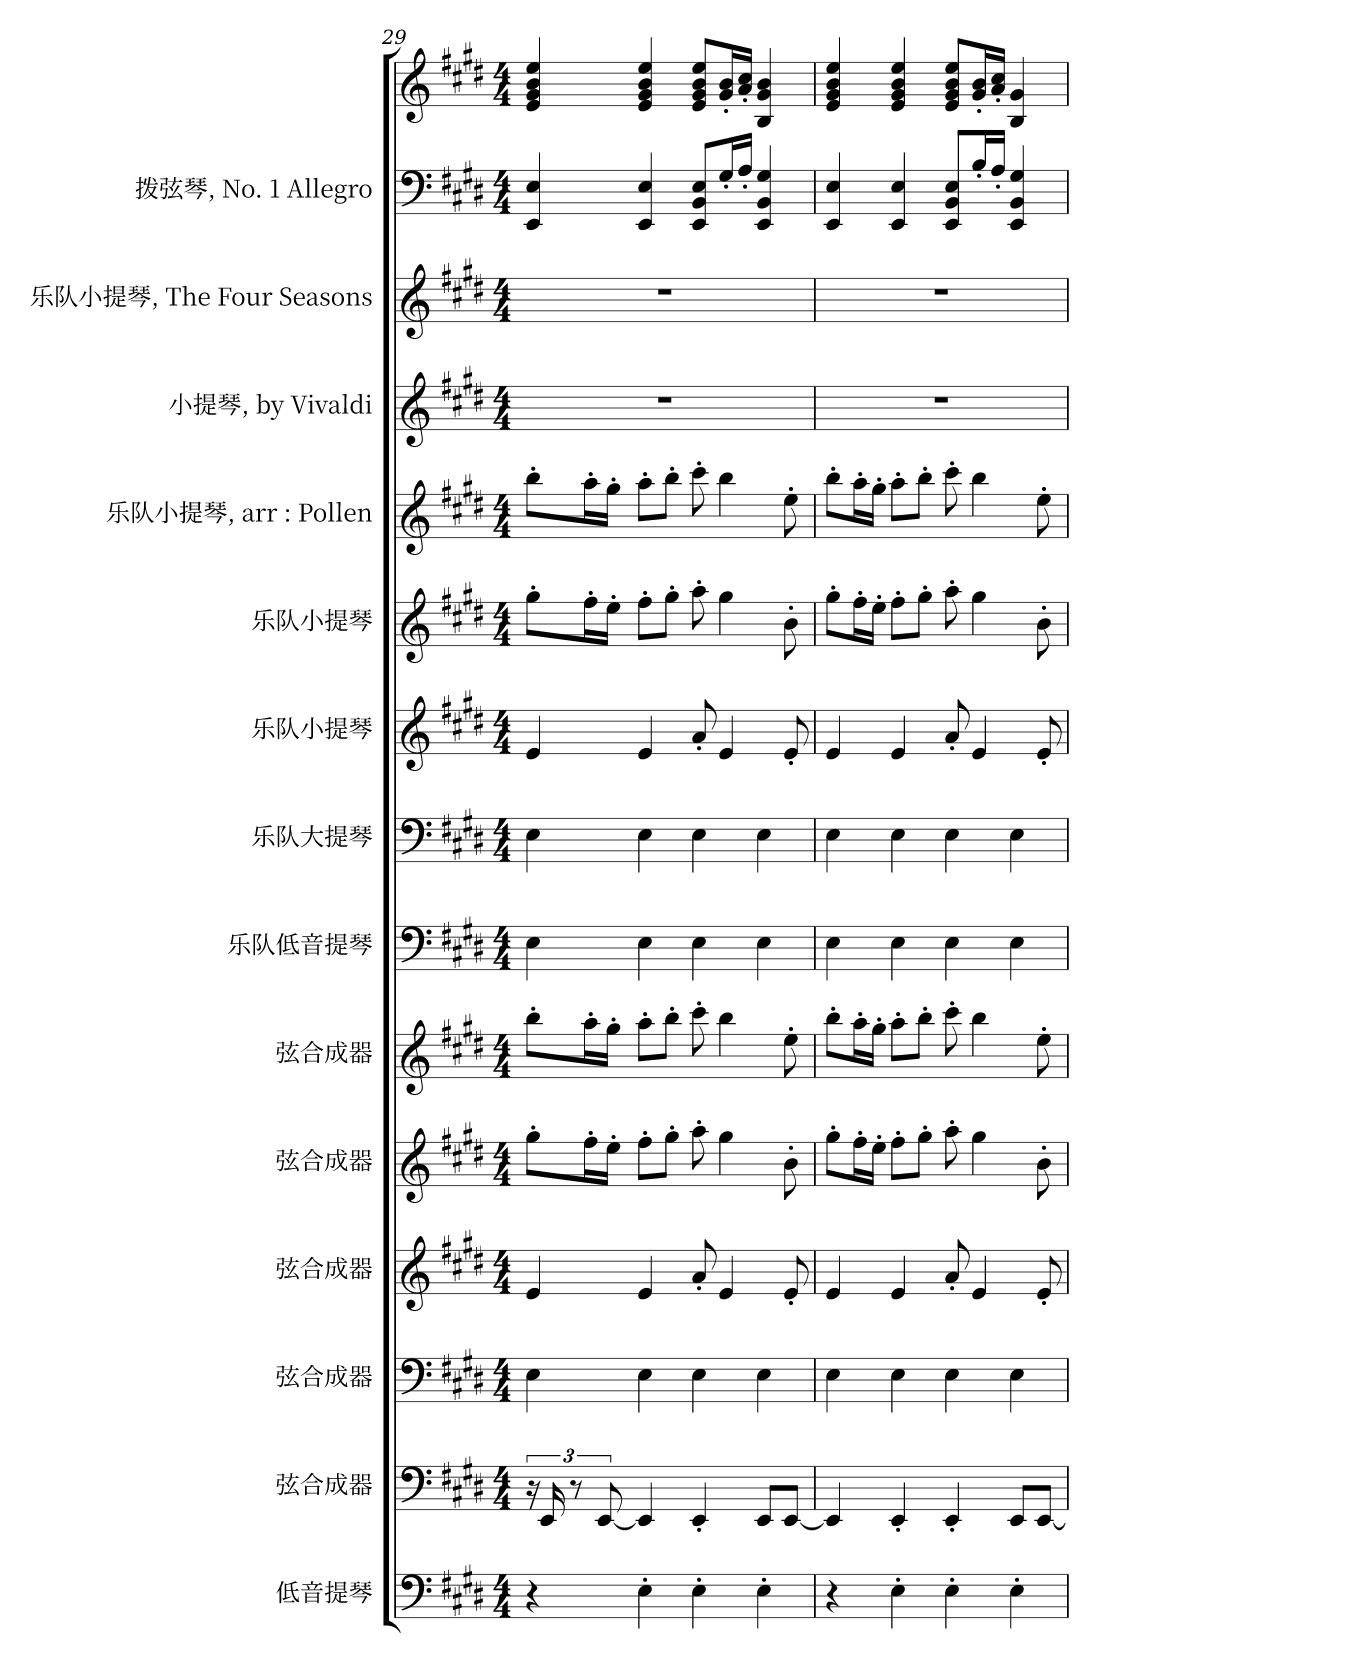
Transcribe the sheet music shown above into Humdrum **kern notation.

**kern	**kern	**kern	**kern	**kern	**kern	**kern	**kern	**kern	**kern	**kern	**kern	**kern	**kern	**kern
*part14	*part13	*part12	*part11	*part10	*part9	*part8	*part7	*part6	*part5	*part4	*part3	*part2	*part1	*part1
*staff15	*staff14	*staff13	*staff12	*staff11	*staff10	*staff9	*staff8	*staff7	*staff6	*staff5	*staff4	*staff3	*staff2	*staff1
*I"低音提琴	*I"弦合成器	*I"弦合成器	*I"弦合成器	*I"弦合成器	*I"弦合成器	*I"乐队低音提琴	*I"乐队大提琴	*I"乐队小提琴	*I"乐队小提琴	*I"乐队小提琴, arr : Pollen	*I"小提琴, by Vivaldi	*I"乐队小提琴, The Four Seasons	*I"拨弦琴, No. 1 Allegro	*
!!LO:PB:g=z
*clefF4	*clefF4	*clefF4	*clefG2	*clefG2	*clefG2	*clefF4	*clefF4	*clefG2	*clefG2	*clefG2	*clefG2	*clefG2	*clefF4	*clefG2
*ITrd7c12	*	*	*	*	*	*ITrd7c12	*	*	*	*	*	*	*	*
*k[f#c#g#d#]	*k[f#c#g#d#]	*k[f#c#g#d#]	*k[f#c#g#d#]	*k[f#c#g#d#]	*k[f#c#g#d#]	*k[f#c#g#d#]	*k[f#c#g#d#]	*k[f#c#g#d#]	*k[f#c#g#d#]	*k[f#c#g#d#]	*k[f#c#g#d#]	*k[f#c#g#d#]	*k[f#c#g#d#]	*k[f#c#g#d#]
*M4/4	*M4/4	*M4/4	*M4/4	*M4/4	*M4/4	*M4/4	*M4/4	*M4/4	*M4/4	*M4/4	*M4/4	*M4/4	*M4/4	*M4/4
=29	=29	=29	=29	=29	=29	=29	=29	=29	=29	=29	=29	=29	=29	=29
4r	24r	4E\	4e/	8gg#'\L	8bb'\L	4EE\	4E\	4e/	8gg#'\L	8bb'\L	1r	1r	4EE/ 4E/	4e/ 4g#/ 4b/ 4ee/
.	24EE/	.	.	.	.	.	.	.	.	.	.	.	.	.
.	12r	.	.	.	.	.	.	.	.	.	.	.	.	.
.	.	.	.	16ff#'\L	16aa'\L	.	.	.	16ff#'\L	16aa'\L	.	.	.	.
.	[12EE/	.	.	.	.	.	.	.	.	.	.	.	.	.
.	.	.	.	16ee'\JJ	16gg#'\JJ	.	.	.	16ee'\JJ	16gg#'\JJ	.	.	.	.
4EE'\	4EE/]	4E\	4e/	8ff#'\L	8aa'\L	4EE\	4E\	4e/	8ff#'\L	8aa'\L	.	.	4EE/ 4E/	4e/ 4g#/ 4b/ 4ee/
.	.	.	.	8gg#'\J	8bb'\J	.	.	.	8gg#'\J	8bb'\J	.	.	.	.
4EE'\	4EE'/	4E\	8a'/	8aa'\	8ccc#'\	4EE\	4E\	8a'/	8aa'\	8ccc#'\	.	.	8EE/ 8BB/ 8E/L	8e/ 8g#/ 8b/ 8ee/L
.	.	.	4e/	4gg#\	4bb\	.	.	4e/	4gg#\	4bb\	.	.	16G#'/L	16g#/' 16b/'L
.	.	.	.	.	.	.	.	.	.	.	.	.	16A'/JJ	16a/' 16cc#/'JJ
4EE'\	8EE/L	4E\	.	.	.	4EE\	4E\	.	.	.	.	.	4EE/ 4BB/ 4G#/	4B/ 4g#/ 4b/
.	[8EE/J	.	8e'/	8b'\	8ee'\	.	.	8e'/	8b'\	8ee'\	.	.	.	.
=30	=30	=30	=30	=30	=30	=30	=30	=30	=30	=30	=30	=30	=30	=30
4r	4EE/]	4E\	4e/	8gg#'\L	8bb'\L	4EE\	4E\	4e/	8gg#'\L	8bb'\L	1r	1r	4EE/ 4E/	4e/ 4g#/ 4b/ 4ee/
.	.	.	.	16ff#'\L	16aa'\L	.	.	.	16ff#'\L	16aa'\L	.	.	.	.
.	.	.	.	16ee'\JJ	16gg#'\JJ	.	.	.	16ee'\JJ	16gg#'\JJ	.	.	.	.
4EE'\	4EE'/	4E\	4e/	8ff#'\L	8aa'\L	4EE\	4E\	4e/	8ff#'\L	8aa'\L	.	.	4EE/ 4E/	4e/ 4g#/ 4b/ 4ee/
.	.	.	.	8gg#'\J	8bb'\J	.	.	.	8gg#'\J	8bb'\J	.	.	.	.
4EE'\	4EE'/	4E\	8a'/	8aa'\	8ccc#'\	4EE\	4E\	8a'/	8aa'\	8ccc#'\	.	.	8EE/ 8BB/ 8E/L	8e/ 8g#/ 8b/ 8ee/L
.	.	.	4e/	4gg#\	4bb\	.	.	4e/	4gg#\	4bb\	.	.	16B'/L	16g#/' 16b/'L
.	.	.	.	.	.	.	.	.	.	.	.	.	16A'/JJ	16a/' 16cc#/'JJ
4EE'\	8EE/L	4E\	.	.	.	4EE\	4E\	.	.	.	.	.	4EE/ 4BB/ 4G#/	4B/ 4g#/
.	[8EE/J	.	8e'/	8b'\	8ee'\	.	.	8e'/	8b'\	8ee'\	.	.	.	.
=	=	=	=	=	=	=	=	=	=	=	=	=	=	=
*-	*-	*-	*-	*-	*-	*-	*-	*-	*-	*-	*-	*-	*-	*-
